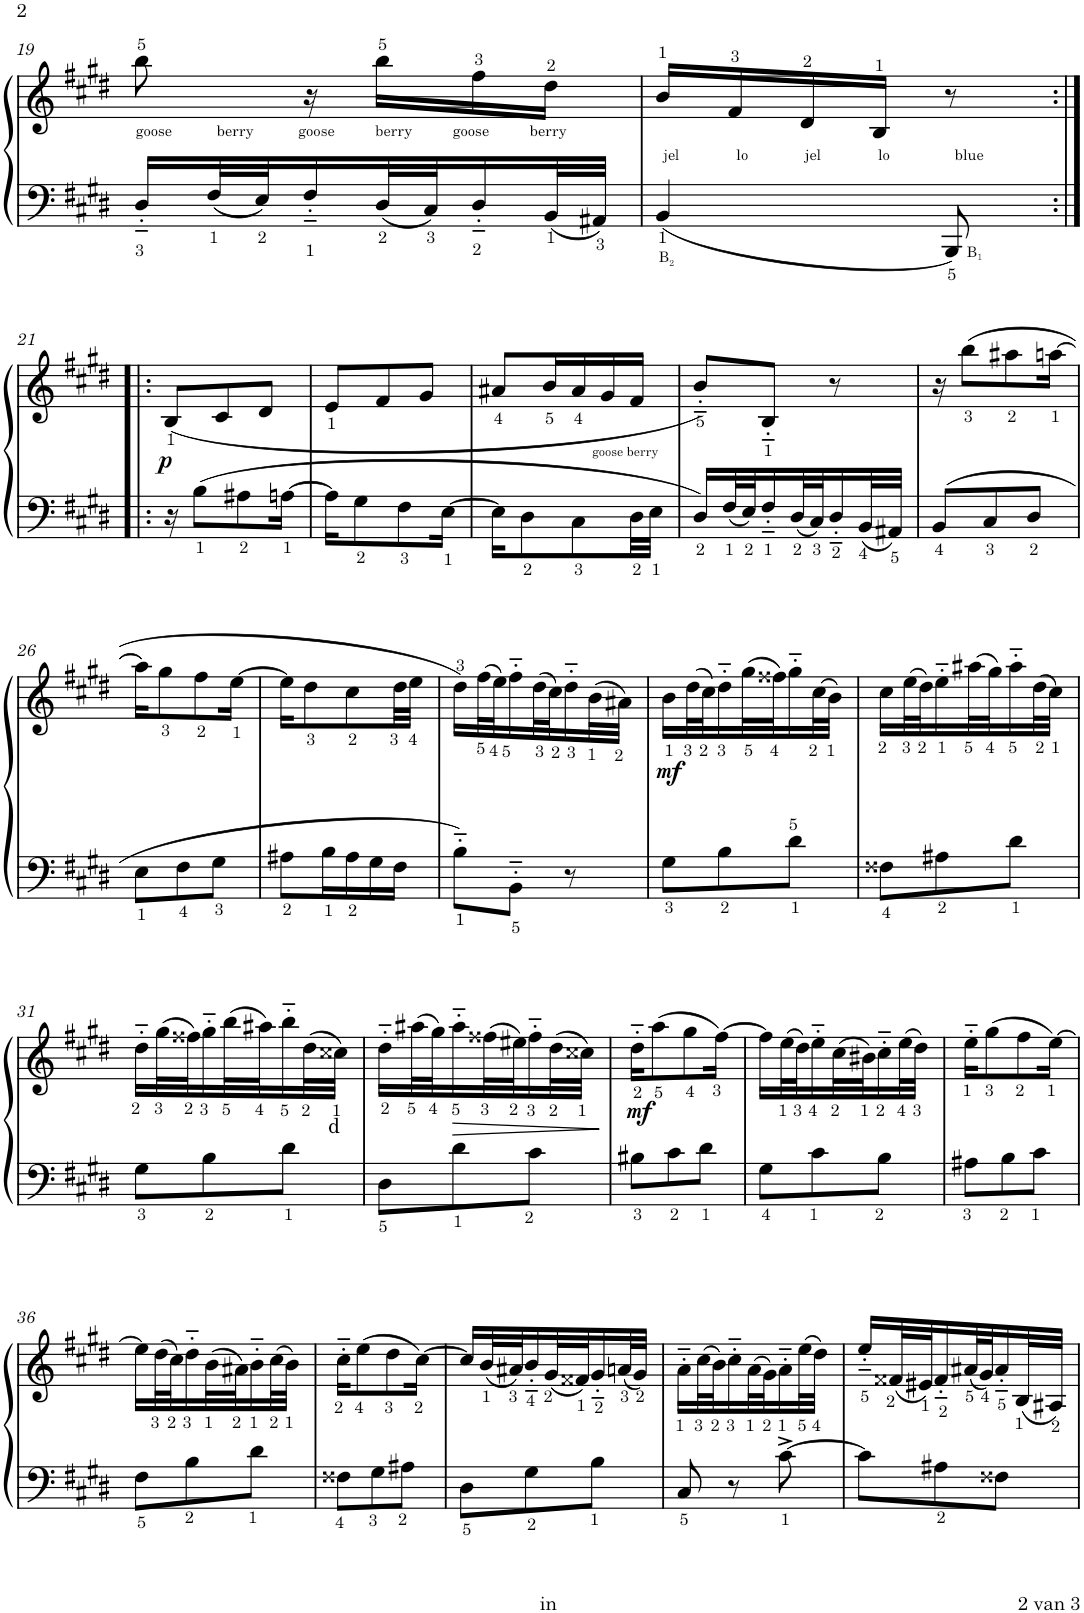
**kern	**kern	**dynam
*part1	*part1	*part1
*staff2	*staff1	*staff1/2
*I"Piano solo	*	*
*I'Pno. solo	*	*
!!LO:PB:g=z
*clefF4	*clefG2	*
*k[f#c#g#d#]	*k[f#c#g#d#]	*
*M3/8	*M3/8	*
=19	=19	=19
!LO:TX:a:t=goose           berry           goose          berry          goose          berry	!	!
16D#'~/LL	8bb\	.
32F#/L	.	.
32E/J	.	.
16F#'~/	16r	.
32D#/L	16bb\LL	.
32C#/J	.	.
16D#'~/	16ff#\	.
32BB/L	16dd#\JJ	.
32AA#X/JJJ	.	.
=20	=20	=20
!	!LO:TX:b:t=jel              lo              jel              lo                blue	!
!LO:TX:b:t=B	!	!
!LO:TX:b:t=2	!	!
4BB/	16b/LL	.
.	16f#/	.
.	16d#/	.
.	16B/JJ	.
!LO:TX:b:t=B	!	!
!LO:TX:b:t=1	!	!
8BBB/	8r	.
!!LO:LB:g=z
=21:|!|:	=21:|!|:	=21:|!|:
!	!	!LO:DY:b
16r	(8B</L	p
8B\L	.	.
.	8c#/	.
8A#X\	.	.
.	8d#/J	.
[16An\Jk	.	.
=22	=22	=22
16A\KL]	8e</L	.
8G#\	.	.
.	8f#/	.
8F#\	.	.
.	8g#/J	.
[16E\Jk	.	.
=23	=23	=23
16E\KL]	8a#X</L	.
8D#\	.	.
.	16b</L	.
8C#\	16a#</	.
!	!LO:TX:b:t=goose berry	!
.	16g#/	.
32D#\LL	16f#/JJ	.
32E\JJJ	.	.
=24	=24	=24
16D#/LL	8b<'~/L)	.
32F#/L	.	.
32E/J	.	.
16F#'~/	8B<'~/J	.
32D#/L	.	.
32C#/J	.	.
16D#'~/	8r	.
32BB/L	.	.
32AA#X/JJJ	.	.
=25	=25	=25
8BB/L	16r	.
.	(8bb<\L	.
8C#/	.	.
.	8aa#X<\	.
8D#/J	.	.
.	[16aan<\Jk	.
!!LO:LB:g=z
=26	=26	=26
8E\L	16aa\KL]	.
.	8gg#<\	.
8F#\	.	.
.	8ff#<\	.
8G#\J	.	.
.	[16ee<\Jk	.
=27	=27	=27
8A#X\L	16ee\KL]	.
.	8dd#<\	.
16B\L	.	.
16A#\	8cc#<\	.
16G#\	.	.
16F#\JJ	32dd#<\LL	.
.	32ee<\JJJ	.
=28	=28	=28
8B'~\L	16dd#\LL)	.
.	(32ff#<\L	.
.	32ee<\J)	.
8BB'~\J	16ff#<'~\	.
.	(32dd#<\L	.
.	32cc#<\J)	.
8r	16dd#<'~\	.
.	(32b<\L	.
.	32a#X<\JJJ)	.
=29	=29	=29
!	!	!LO:DY:b
8G#\L	16b<\LL	mf
.	(32dd#<\L	.
.	32cc#<\J)	.
8B\	16dd#<'~\	.
.	(32gg#<\L	.
.	32ff##X<\J)	.
8d#\J	16gg#<'~\	.
.	(32cc#<\L	.
.	32b<\JJJ)	.
=30	=30	=30
8F##X\L	16cc#<\LL	.
.	(32ee<\L	.
.	32dd#<\J)	.
8A#X\	16ee<'~\	.
.	(32aa#X<\L	.
.	32gg#<\J)	.
8d#\J	16aa#<'~\	.
.	(32dd#<\L	.
.	32cc#<\JJJ)	.
!!LO:LB:g=z
=31	=31	=31
8G#\L	16dd#<'~\LL	.
.	(32gg#<\L	.
.	32ff##X<\J)	.
8B\	16gg#<'~\	.
.	(32bb<\L	.
.	32aa#X<\J)	.
8d#\J	16bb<'~\	.
.	(32dd#<\L	.
!	!LO:TX:b:t=d	!
.	32cc##X<\JJJ)	.
=32	=32	=32
8D#\L	16dd#<'~\LL	.
.	(32aa#X<\L	.
.	32gg#<\J)	.
!	!	!LO:HP:b
8d#\	16aa#<'~\	>
.	(32ff##X<\L	.
.	32ee#X<\J)	.
8c#\J	16ff##<'~\	.
.	(32dd#<\L	.
.	32cc##X<\JJJ)	.
.	.	]
=33	=33	=33
!	!	!LO:DY:b
8B#X\L	16dd#<'~\KL	mf
.	(8aa<\	.
8c#\	.	.
.	8gg#<\	.
8d#\J	.	.
.	[16ff#<\Jk)	.
=34	=34	=34
8G#\L	16ff#\LL]	.
.	(32ee<\L	.
.	32dd#<\J)	.
8c#\	16ee<'~\	.
.	(32cc#<\L	.
.	32b#X<\J)	.
8B\J	16cc#<'~\	.
.	(32ee<\L	.
.	32dd#<\JJJ)	.
=35	=35	=35
8A#X\L	16ee<'~\KL	.
.	(8gg#<\	.
8B\	.	.
.	8ff#<\	.
8c#\J	.	.
.	[16ee<\Jk)	.
!!LO:LB:g=z
=36	=36	=36
8F#\L	16ee\LL]	.
.	(32dd#<\L	.
.	32cc#<\J)	.
8B\	16dd#<'~\	.
.	(32b<\L	.
.	32a#X<\J)	.
8d#\J	16b<'~\	.
.	(32cc#<\L	.
.	32b<\JJJ)	.
=37	=37	=37
8F##X\L	16cc#<'~\KL	.
.	(8ee<\	.
8G#\	.	.
.	8dd#<\	.
8A#X\J	.	.
.	[16cc#<\Jk)	.
=38	=38	=38
8D#\L	16cc#/LL]	.
.	(32b</L	.
.	32a#X</J)	.
8G#\	16b<'~/	.
.	(32g#</L	.
.	32f##X</J)	.
8B\J	16g#<'~/	.
.	(32an</L	.
.	32g#</JJJ)	.
=39	=39	=39
8C#/	16a<'~\LL	.
.	(32cc#<\L	.
.	32b<\J)	.
8r	16cc#<'~\	.
.	(32a<\L	.
.	32g#<\J)	.
[8c#^\	16a<'~\	.
.	(32ee<\L	.
.	32dd#<\JJJ)	.
=40	=40	=40
8c#\L]	16ee<'~/LL	.
.	(32f##X</L	.
.	32e#X</J)	.
8A#X\	16f##<'~/	.
.	(32a#X</L	.
.	32g#</J)	.
8F##X\J	16a#<'~/	.
.	(32B</L	.
.	32A#X</JJJ)	.
=	=	=
*-	*-	*-
